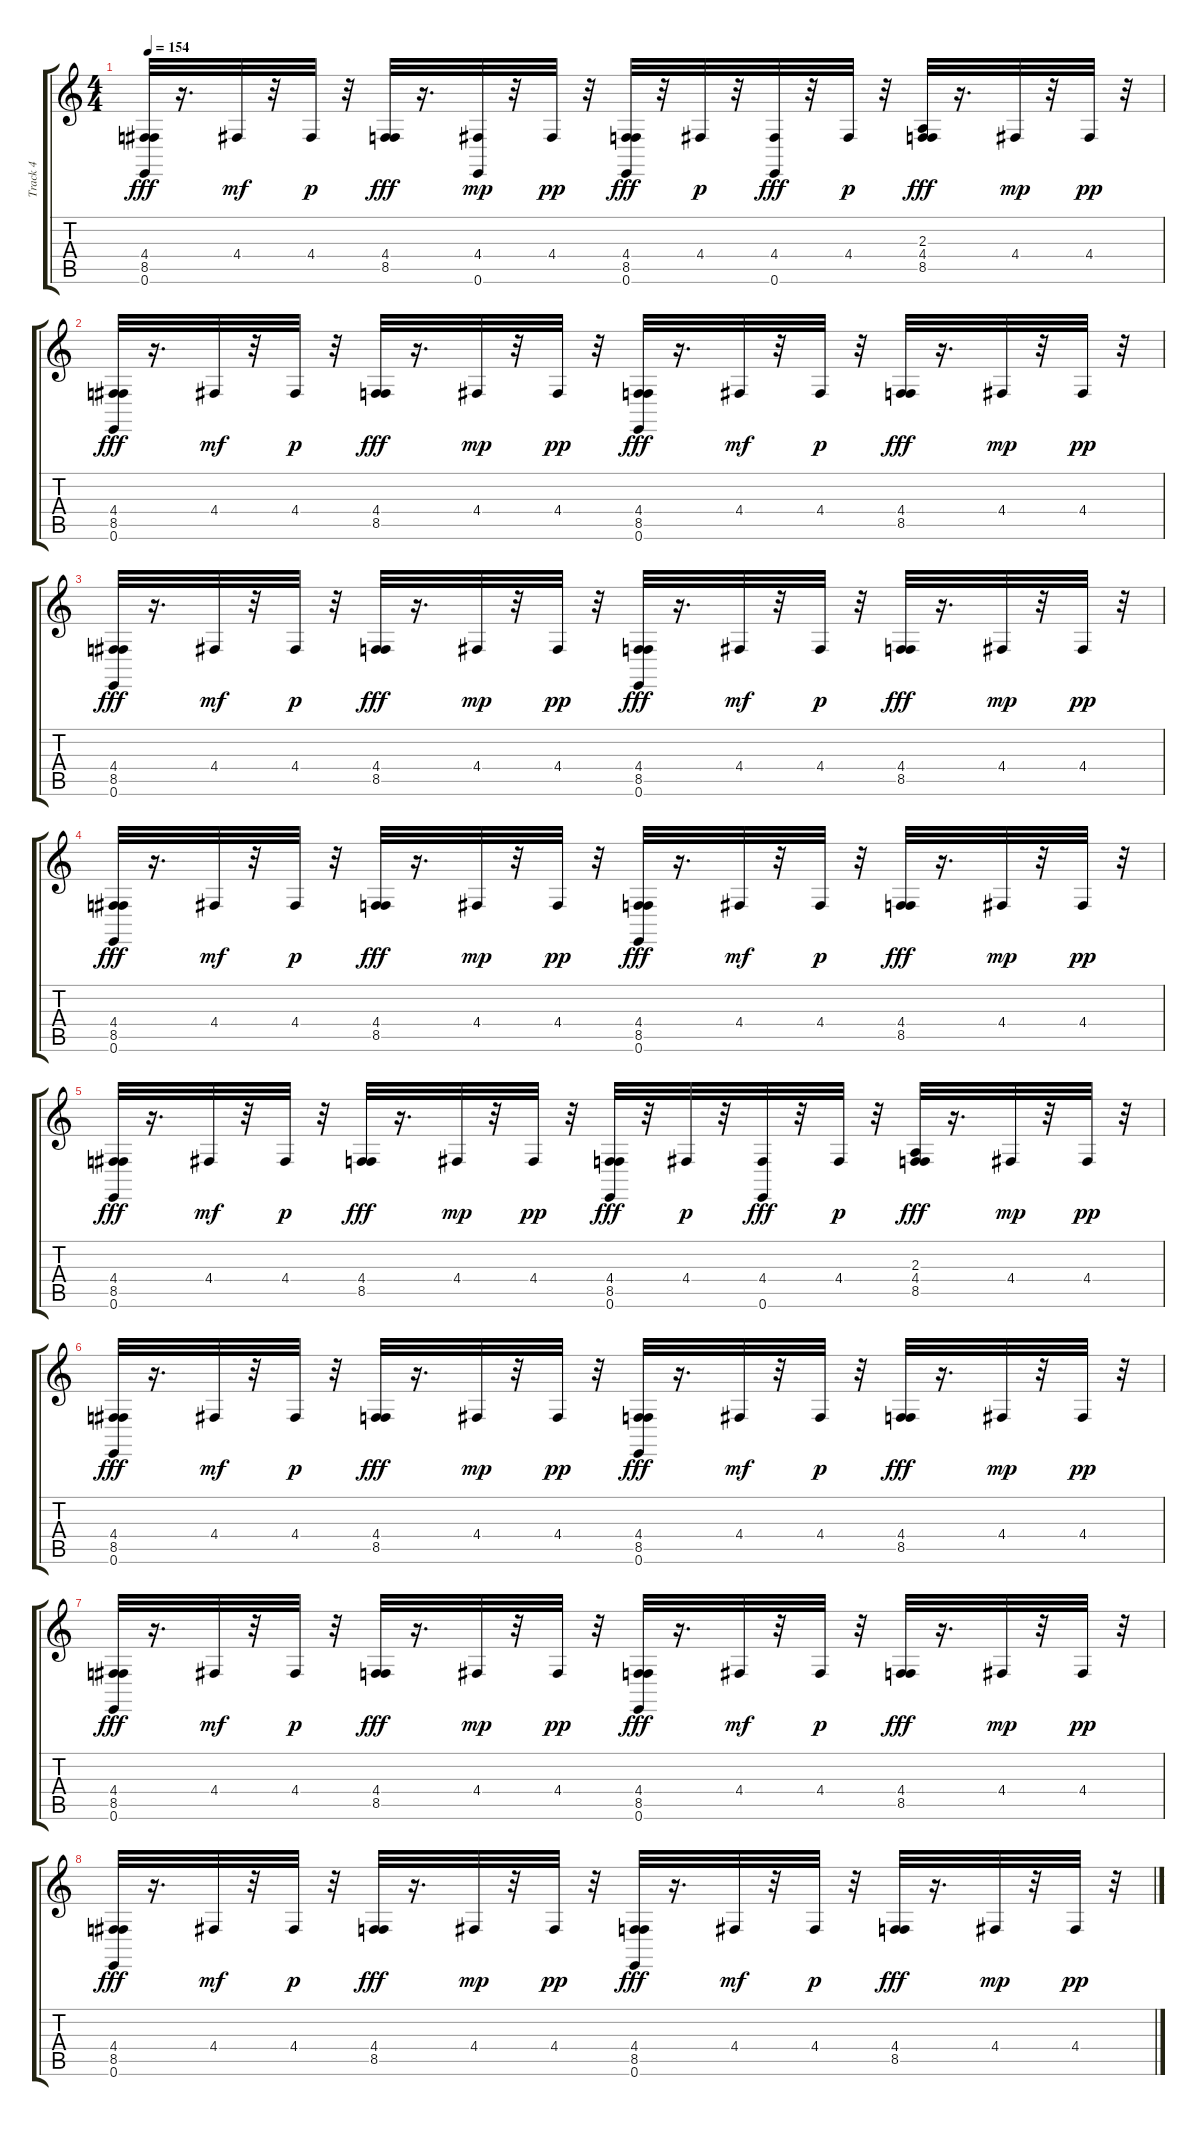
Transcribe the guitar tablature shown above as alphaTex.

\track ("Track 4" "Track 4") {instrument drawbarorgan}
\staff {score tabs}
\tuning (E4 B3 G3 D3 A2 E2) {hide}
\ts (4 4)
\tempo 154
\clef g2
\ks c
(4.4 8.5 0.6).32{dy fff} r.16{d} 4.4.32{dy mf} r.32 4.4.32{dy p} r.32 (4.4 8.5).32{dy fff} r.16{d} (4.4 0.6).32{dy mp} r.32 4.4.32{dy pp} r.32 (4.4 8.5 0.6).32{dy fff} r.32 4.4.32{dy p} r.32 (4.4 0.6).32{dy fff} r.32 4.4.32{dy p} r.32 (2.3 4.4 8.5).32{dy fff} r.16{d} 4.4.32{dy mp} r.32 4.4.32{dy pp} r.32 |
(4.4 8.5 0.6).32{dy fff} r.16{d} 4.4.32{dy mf} r.32 4.4.32{dy p} r.32 (4.4 8.5).32{dy fff} r.16{d} 4.4.32{dy mp} r.32 4.4.32{dy pp} r.32 (4.4 8.5 0.6).32{dy fff} r.16{d} 4.4.32{dy mf} r.32 4.4.32{dy p} r.32 (4.4 8.5).32{dy fff} r.16{d} 4.4.32{dy mp} r.32 4.4.32{dy pp} r.32 |
(4.4 8.5 0.6).32{dy fff} r.16{d} 4.4.32{dy mf} r.32 4.4.32{dy p} r.32 (4.4 8.5).32{dy fff} r.16{d} 4.4.32{dy mp} r.32 4.4.32{dy pp} r.32 (4.4 8.5 0.6).32{dy fff} r.16{d} 4.4.32{dy mf} r.32 4.4.32{dy p} r.32 (4.4 8.5).32{dy fff} r.16{d} 4.4.32{dy mp} r.32 4.4.32{dy pp} r.32 |
(4.4 8.5 0.6).32{dy fff} r.16{d} 4.4.32{dy mf} r.32 4.4.32{dy p} r.32 (4.4 8.5).32{dy fff} r.16{d} 4.4.32{dy mp} r.32 4.4.32{dy pp} r.32 (4.4 8.5 0.6).32{dy fff} r.16{d} 4.4.32{dy mf} r.32 4.4.32{dy p} r.32 (4.4 8.5).32{dy fff} r.16{d} 4.4.32{dy mp} r.32 4.4.32{dy pp} r.32 |
(4.4 8.5 0.6).32{dy fff} r.16{d} 4.4.32{dy mf} r.32 4.4.32{dy p} r.32 (4.4 8.5).32{dy fff} r.16{d} 4.4.32{dy mp} r.32 4.4.32{dy pp} r.32 (4.4 8.5 0.6).32{dy fff} r.32 4.4.32{dy p} r.32 (4.4 0.6).32{dy fff} r.32 4.4.32{dy p} r.32 (2.3 4.4 8.5).32{dy fff} r.16{d} 4.4.32{dy mp} r.32 4.4.32{dy pp} r.32 |
(4.4 8.5 0.6).32{dy fff} r.16{d} 4.4.32{dy mf} r.32 4.4.32{dy p} r.32 (4.4 8.5).32{dy fff} r.16{d} 4.4.32{dy mp} r.32 4.4.32{dy pp} r.32 (4.4 8.5 0.6).32{dy fff} r.16{d} 4.4.32{dy mf} r.32 4.4.32{dy p} r.32 (4.4 8.5).32{dy fff} r.16{d} 4.4.32{dy mp} r.32 4.4.32{dy pp} r.32 |
(4.4 8.5 0.6).32{dy fff} r.16{d} 4.4.32{dy mf} r.32 4.4.32{dy p} r.32 (4.4 8.5).32{dy fff} r.16{d} 4.4.32{dy mp} r.32 4.4.32{dy pp} r.32 (4.4 8.5 0.6).32{dy fff} r.16{d} 4.4.32{dy mf} r.32 4.4.32{dy p} r.32 (4.4 8.5).32{dy fff} r.16{d} 4.4.32{dy mp} r.32 4.4.32{dy pp} r.32 |
(4.4 8.5 0.6).32{dy fff} r.16{d} 4.4.32{dy mf} r.32 4.4.32{dy p} r.32 (4.4 8.5).32{dy fff} r.16{d} 4.4.32{dy mp} r.32 4.4.32{dy pp} r.32 (4.4 8.5 0.6).32{dy fff} r.16{d} 4.4.32{dy mf} r.32 4.4.32{dy p} r.32 (4.4 8.5).32{dy fff} r.16{d} 4.4.32{dy mp} r.32 4.4.32{dy pp} r.32
